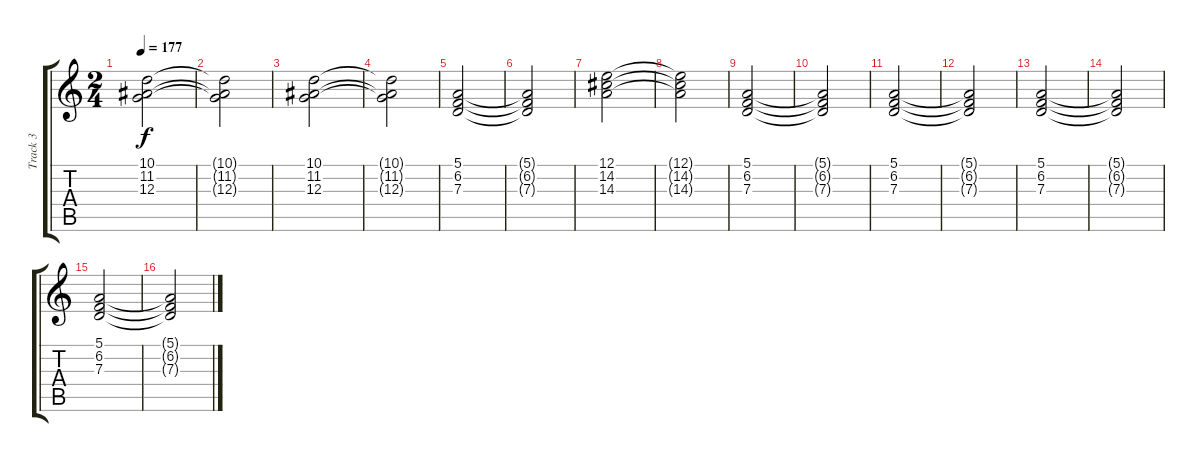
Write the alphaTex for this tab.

\track ("Track 3" "Track 3") {instrument stringensemble1}
\staff {score tabs}
\tuning (E4 B3 G3 D3 A2 E2) {hide}
\ts (2 4)
\tempo 177
\clef g2
\ks c
(10.1 11.2 12.3).2{dy f} |
(10.1{t} 11.2{t} 12.3{t}).2 |
(10.1 11.2 12.3).2 |
(10.1{t} 11.2{t} 12.3{t}).2 |
(5.1 6.2 7.3).2 |
(5.1{t} 6.2{t} 7.3{t}).2 |
(12.1 14.2 14.3).2 |
(12.1{t} 14.2{t} 14.3{t}).2 |
(5.1 6.2 7.3).2 |
(5.1{t} 6.2{t} 7.3{t}).2 |
(5.1 6.2 7.3).2 |
(5.1{t} 6.2{t} 7.3{t}).2 |
(5.1 6.2 7.3).2 |
(5.1{t} 6.2{t} 7.3{t}).2 |
(5.1 6.2 7.3).2 |
(5.1{t} 6.2{t} 7.3{t}).2
